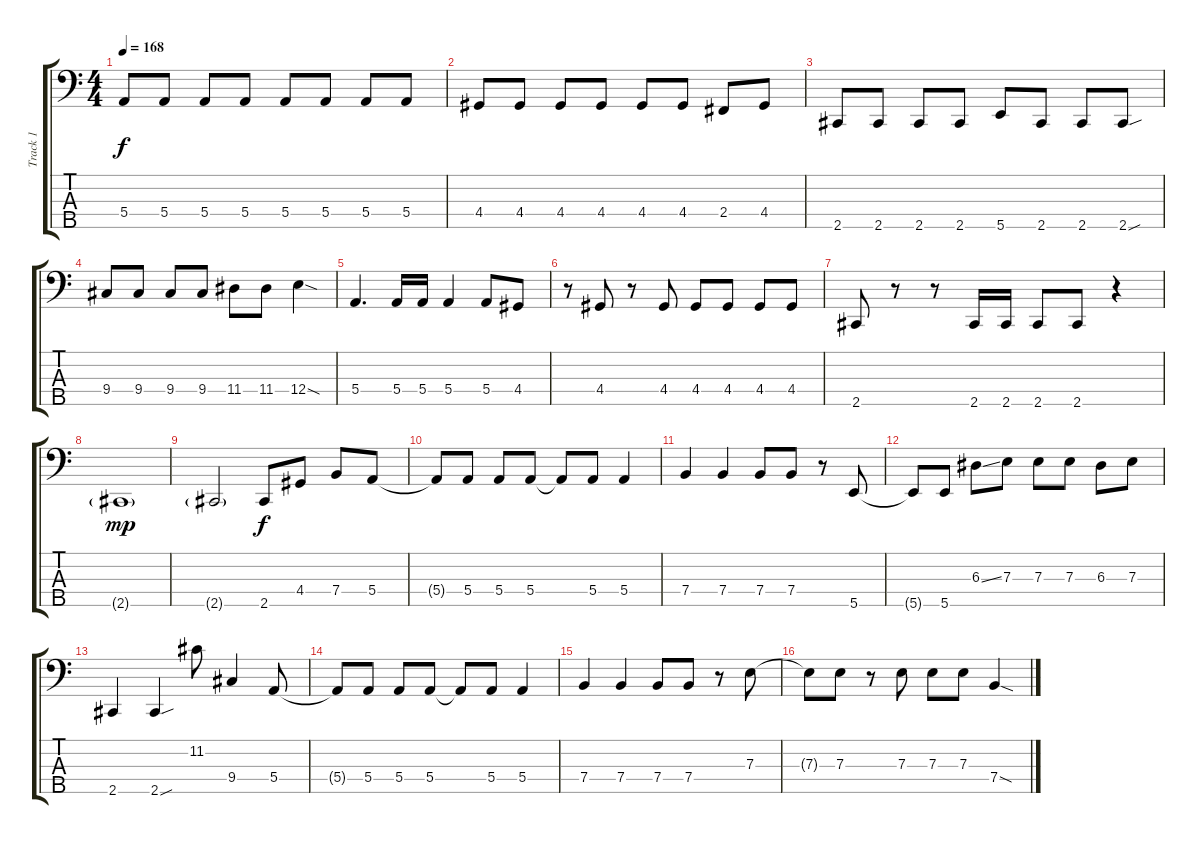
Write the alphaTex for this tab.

\track ("Track 1" "Track 1") {instrument electricbassfinger}
\staff {score tabs}
\tuning (G2 D2 A1 E1 B0) {hide}
\ts (4 4)
\tempo 168
\clef f4
\ks c
5.4.8{dy f} 5.4.8 5.4.8 5.4.8 5.4.8 5.4.8 5.4.8 5.4.8 |
4.4.8 4.4.8 4.4.8 4.4.8 4.4.8 4.4.8 2.4.8 4.4.8 |
2.5.8 2.5.8 2.5.8 2.5.8 5.5.8 2.5.8 2.5.8 2.5{sou}.8 |
9.4.8 9.4.8 9.4.8 9.4.8 11.4.8 11.4.8 12.4{sod}.4 |
5.4.4{d} 5.4.16 5.4.16 5.4.4 5.4.8 4.4.8 |
r.8 4.4.8 r.8 4.4.8 4.4.8 4.4.8 4.4.8 4.4.8 |
2.5.8 r.8 r.8 2.5.16 2.5.16 2.5.8 2.5.8 r.4 |
2.5{g}.1{dy mp} |
2.5{g}.2 2.5.8{dy f} 4.4.8 7.4.8 5.4.8 |
5.4{t}.8 5.4.8 5.4.8 5.4.8 5.4{t}.8 5.4.8 5.4.4 |
7.4.4 7.4.4 7.4.8 7.4.8 r.8 5.5.8 |
5.5{t}.8 5.5.8 6.3{ss}.8 7.3.8 7.3.8 7.3.8 6.3.8 7.3.8 |
2.5.4 2.5{sou}.4 11.2.8 9.4.4 5.4.8 |
5.4{t}.8 5.4.8 5.4.8 5.4.8 5.4{t}.8 5.4.8 5.4.4 |
7.4.4 7.4.4 7.4.8 7.4.8 r.8 7.3.8 |
7.3{t}.8 7.3.8 r.8 7.3.8 7.3.8 7.3.8 7.4{sod}.4
